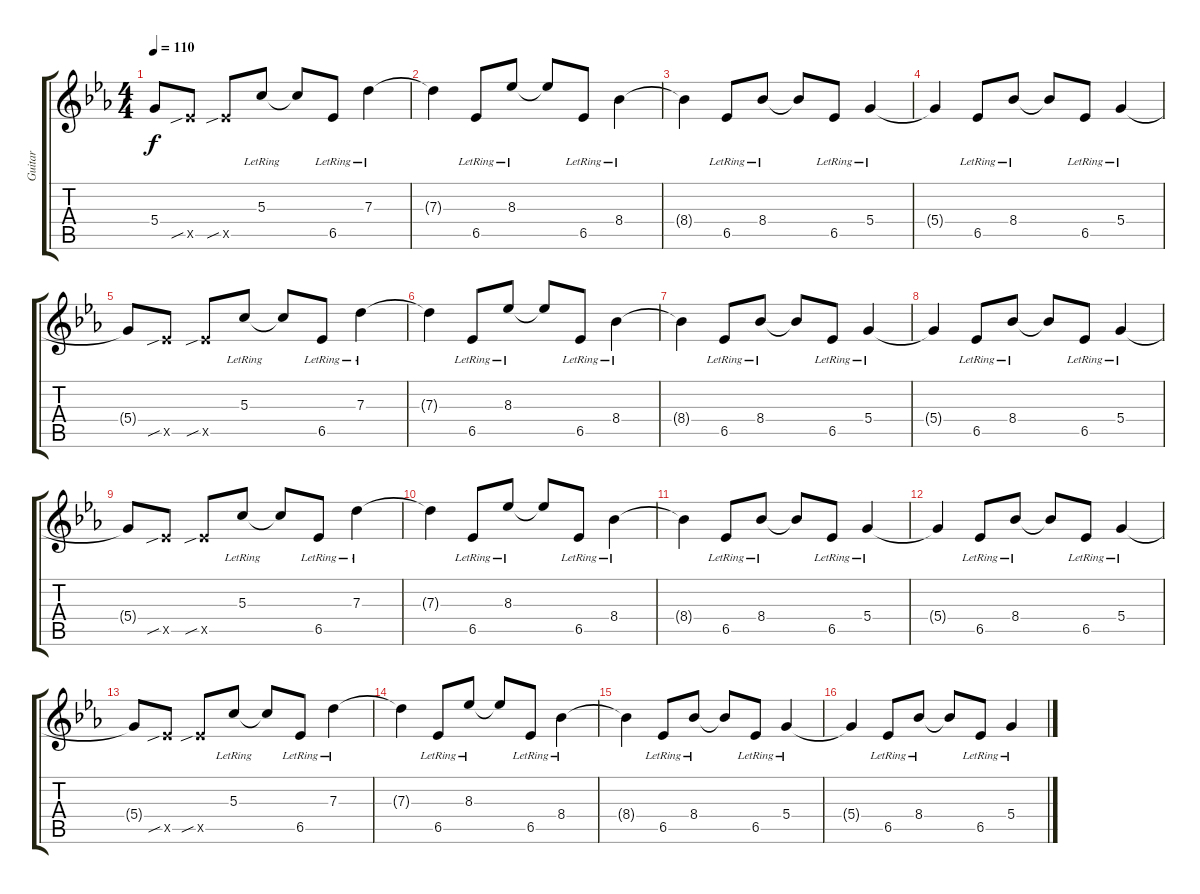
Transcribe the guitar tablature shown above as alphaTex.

\track ("Guitar" "Guitar") {instrument acousticguitarsteel}
\staff {score tabs}
\tuning (E4 B3 G3 D3 A2 E2) {hide}
\ts (4 4)
\tempo 110
\clef g2
\ks eb
5.4{t}.8{dy f} 6.5{sib x}.8 6.5{sib x}.8 5.3{lr}.8 5.3{t}.8 6.5{lr}.8 7.3{lr}.4 |
7.3{t}.4 6.5{lr}.8 8.3{lr}.8 8.3{t}.8 6.5{lr}.8 8.4{lr}.4 |
8.4{t}.4 6.5{lr}.8 8.4{lr}.8 8.4{t}.8 6.5{lr}.8 5.4{lr}.4 |
5.4{t}.4 6.5{lr}.8 8.4{lr}.8 8.4{t}.8 6.5{lr}.8 5.4{lr}.4 |
5.4{t}.8 6.5{sib x}.8 6.5{sib x}.8 5.3{lr}.8 5.3{t}.8 6.5{lr}.8 7.3{lr}.4 |
7.3{t}.4 6.5{lr}.8 8.3{lr}.8 8.3{t}.8 6.5{lr}.8 8.4{lr}.4 |
8.4{t}.4 6.5{lr}.8 8.4{lr}.8 8.4{t}.8 6.5{lr}.8 5.4{lr}.4 |
5.4{t}.4 6.5{lr}.8 8.4{lr}.8 8.4{t}.8 6.5{lr}.8 5.4{lr}.4 |
5.4{t}.8 6.5{sib x}.8 6.5{sib x}.8 5.3{lr}.8 5.3{t}.8 6.5{lr}.8 7.3{lr}.4 |
7.3{t}.4 6.5{lr}.8 8.3{lr}.8 8.3{t}.8 6.5{lr}.8 8.4{lr}.4 |
8.4{t}.4 6.5{lr}.8 8.4{lr}.8 8.4{t}.8 6.5{lr}.8 5.4{lr}.4 |
5.4{t}.4 6.5{lr}.8 8.4{lr}.8 8.4{t}.8 6.5{lr}.8 5.4{lr}.4 |
5.4{t}.8 6.5{sib x}.8 6.5{sib x}.8 5.3{lr}.8 5.3{t}.8 6.5{lr}.8 7.3{lr}.4 |
7.3{t}.4 6.5{lr}.8 8.3{lr}.8 8.3{t}.8 6.5{lr}.8 8.4{lr}.4 |
8.4{t}.4 6.5{lr}.8 8.4{lr}.8 8.4{t}.8 6.5{lr}.8 5.4{lr}.4 |
5.4{t}.4 6.5{lr}.8 8.4{lr}.8 8.4{t}.8 6.5{lr}.8 5.4{lr}.4
